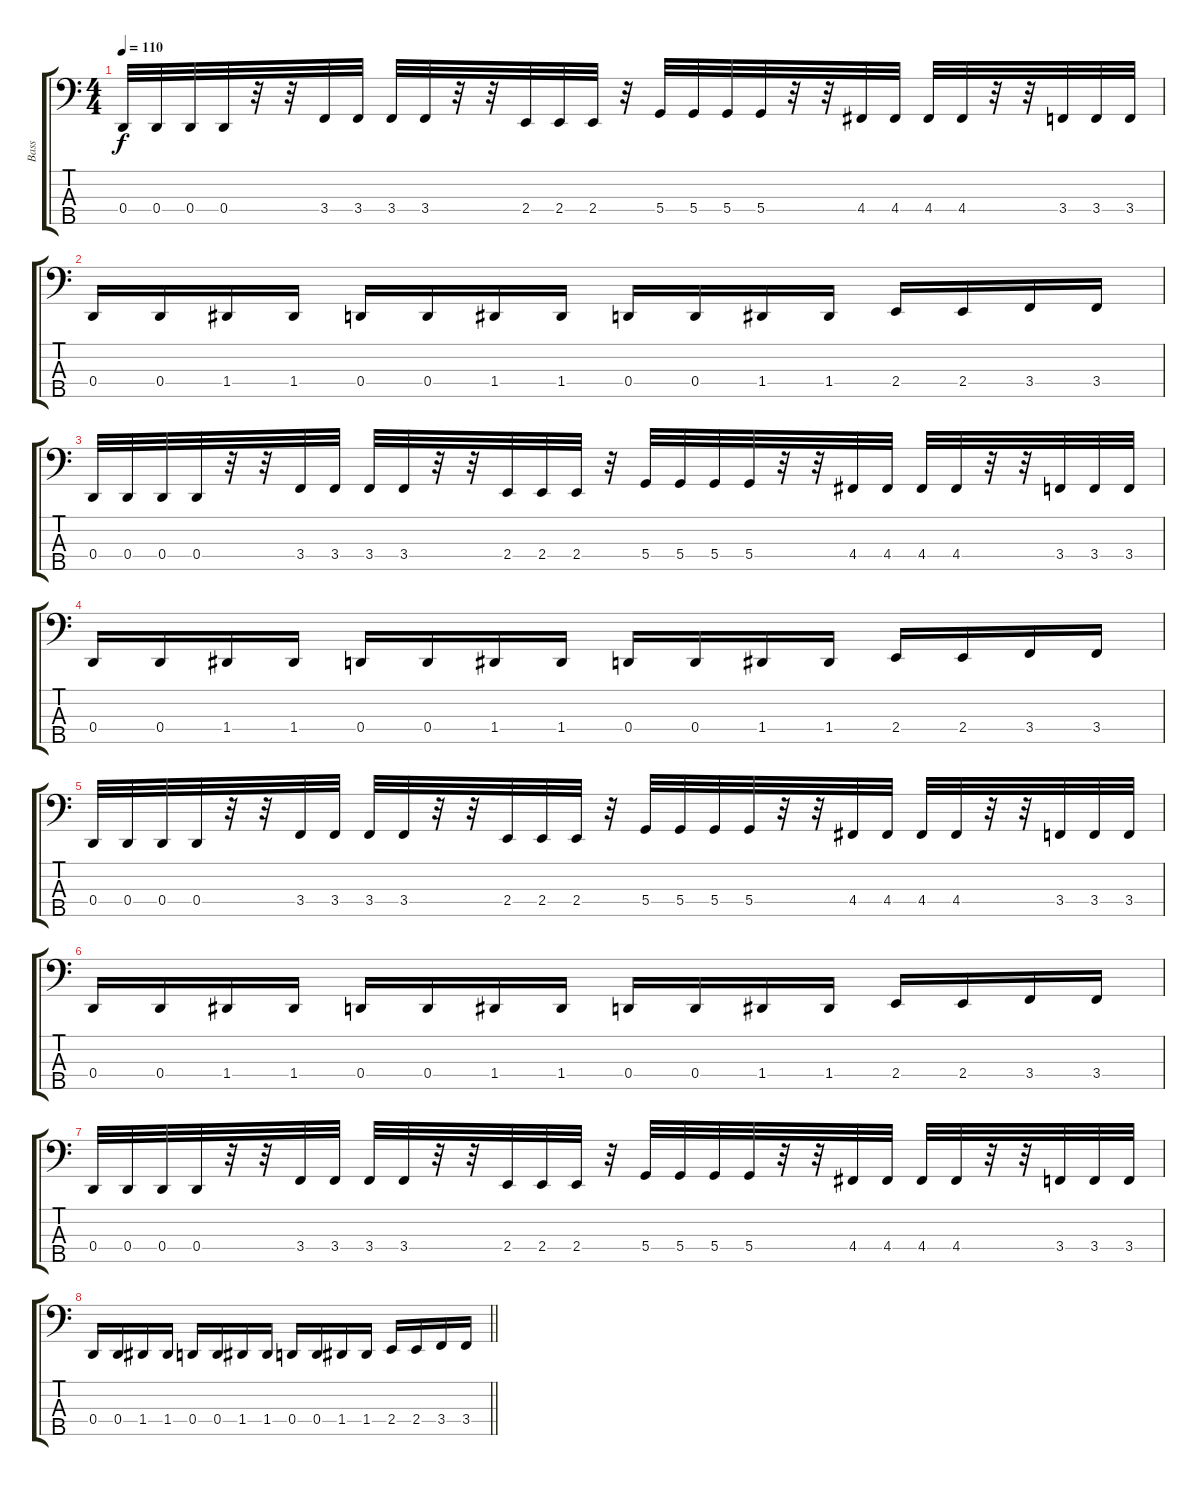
\track ("Bass" "Bass") {instrument electricbasspick}
\staff {score tabs}
\tuning (F2 C2 G1 D1 A0) {hide}
\ts (4 4)
\tempo 110
\clef f4
\ks c
0.4.32{dy f} 0.4.32 0.4.32 0.4.32 r.32 r.32 3.4.32 3.4.32 3.4.32 3.4.32 r.32 r.32 2.4.32 2.4.32 2.4.32 r.32 5.4.32 5.4.32 5.4.32 5.4.32 r.32 r.32 4.4.32 4.4.32 4.4.32 4.4.32 r.32 r.32 3.4.32 3.4.32 3.4.32 |
0.4.16 0.4.16 1.4.16 1.4.16 0.4.16 0.4.16 1.4.16 1.4.16 0.4.16 0.4.16 1.4.16 1.4.16 2.4.16 2.4.16 3.4.16 3.4.16 |
0.4.32 0.4.32 0.4.32 0.4.32 r.32 r.32 3.4.32 3.4.32 3.4.32 3.4.32 r.32 r.32 2.4.32 2.4.32 2.4.32 r.32 5.4.32 5.4.32 5.4.32 5.4.32 r.32 r.32 4.4.32 4.4.32 4.4.32 4.4.32 r.32 r.32 3.4.32 3.4.32 3.4.32 |
0.4.16 0.4.16 1.4.16 1.4.16 0.4.16 0.4.16 1.4.16 1.4.16 0.4.16 0.4.16 1.4.16 1.4.16 2.4.16 2.4.16 3.4.16 3.4.16 |
0.4.32 0.4.32 0.4.32 0.4.32 r.32 r.32 3.4.32 3.4.32 3.4.32 3.4.32 r.32 r.32 2.4.32 2.4.32 2.4.32 r.32 5.4.32 5.4.32 5.4.32 5.4.32 r.32 r.32 4.4.32 4.4.32 4.4.32 4.4.32 r.32 r.32 3.4.32 3.4.32 3.4.32 |
0.4.16 0.4.16 1.4.16 1.4.16 0.4.16 0.4.16 1.4.16 1.4.16 0.4.16 0.4.16 1.4.16 1.4.16 2.4.16 2.4.16 3.4.16 3.4.16 |
0.4.32 0.4.32 0.4.32 0.4.32 r.32 r.32 3.4.32 3.4.32 3.4.32 3.4.32 r.32 r.32 2.4.32 2.4.32 2.4.32 r.32 5.4.32 5.4.32 5.4.32 5.4.32 r.32 r.32 4.4.32 4.4.32 4.4.32 4.4.32 r.32 r.32 3.4.32 3.4.32 3.4.32 |
\barLineRight lightlight
0.4.16 0.4.16 1.4.16 1.4.16 0.4.16 0.4.16 1.4.16 1.4.16 0.4.16 0.4.16 1.4.16 1.4.16 2.4.16 2.4.16 3.4.16 3.4.16
